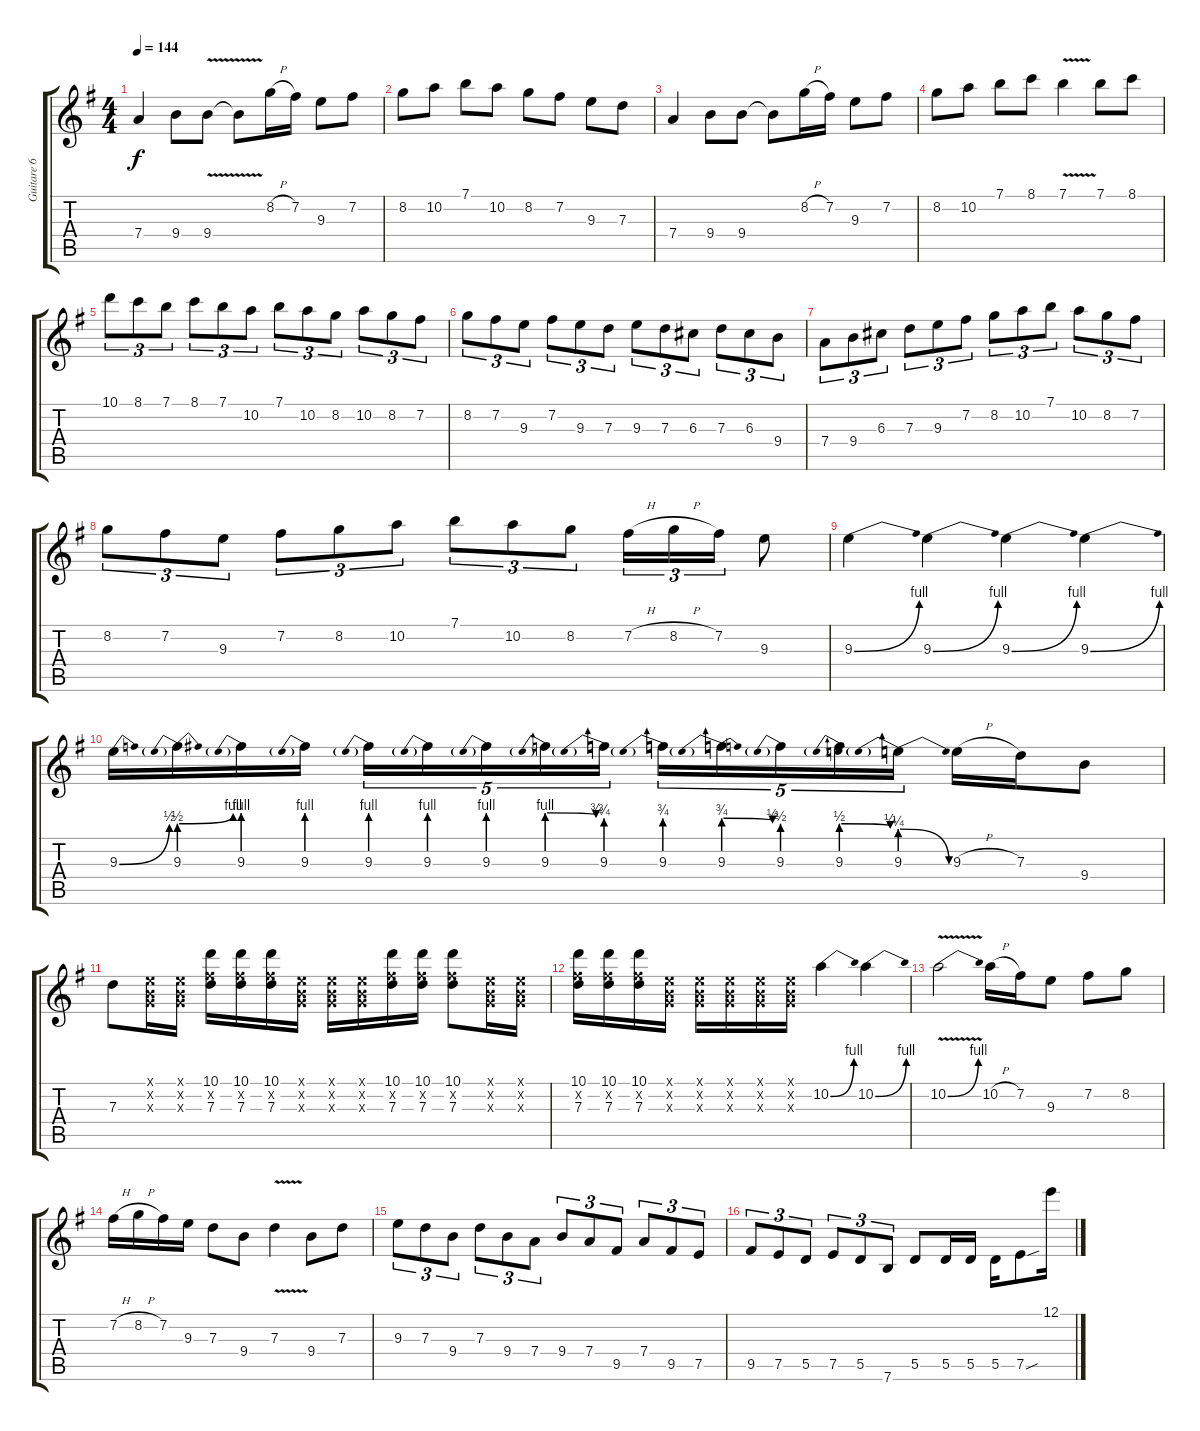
\track ("Guitare 6 " "Guitare 6 ") {instrument distortionguitar}
\staff {score tabs}
\tuning (E4 B3 G3 D3 A2 E2) {hide}
\ts (4 4)
\tempo 144
\clef g2
\ks g
7.4.4{dy f} 9.4.8 9.4{v}.8 9.4{t}.8 8.2{h}.16 7.2.16 9.3.8 7.2.8 |
8.2.8 10.2.8 7.1.8 10.2.8 8.2.8 7.2.8 9.3.8 7.3.8 |
7.4.4 9.4.8 9.4.8 9.4{t}.8 8.2{h}.16 7.2.16 9.3.8 7.2.8 |
8.2.8 10.2.8 7.1.8 8.1.8 7.1{v}.4 7.1.8 8.1.8 |
10.1.8{tu (3 2)} 8.1.8{tu (3 2)} 7.1.8{tu (3 2)} 8.1.8{tu (3 2)} 7.1.8{tu (3 2)} 10.2.8{tu (3 2)} 7.1.8{tu (3 2)} 10.2.8{tu (3 2)} 8.2.8{tu (3 2)} 10.2.8{tu (3 2)} 8.2.8{tu (3 2)} 7.2.8{tu (3 2)} |
8.2.8{tu (3 2)} 7.2.8{tu (3 2)} 9.3.8{tu (3 2)} 7.2.8{tu (3 2)} 9.3.8{tu (3 2)} 7.3.8{tu (3 2)} 9.3.8{tu (3 2)} 7.3.8{tu (3 2)} 6.3.8{tu (3 2)} 7.3.8{tu (3 2)} 6.3.8{tu (3 2)} 9.4.8{tu (3 2)} |
7.4.8{tu (3 2)} 9.4.8{tu (3 2)} 6.3.8{tu (3 2)} 7.3.8{tu (3 2)} 9.3.8{tu (3 2)} 7.2.8{tu (3 2)} 8.2.8{tu (3 2)} 10.2.8{tu (3 2)} 7.1.8{tu (3 2)} 10.2.8{tu (3 2)} 8.2.8{tu (3 2)} 7.2.8{tu (3 2)} |
8.2.8{tu (3 2)} 7.2.8{tu (3 2)} 9.3.8{tu (3 2)} 7.2.8{tu (3 2)} 8.2.8{tu (3 2)} 10.2.8{tu (3 2)} 7.1.8{tu (3 2)} 10.2.8{tu (3 2)} 8.2.8{tu (3 2)} 7.2{h}.16{tu (3 2)} 8.2{h}.16{tu (3 2)} 7.2.16{tu (3 2)} 9.3.8 |
9.3{be (bend 0 0 60 4)}.4 9.3{be (bend 0 0 60 4)}.4 9.3{be (bend 0 0 60 4)}.4 9.3{be (bend 0 0 60 4)}.4 |
9.3{be (bend 0 0 60 2)}.16 9.3{be (prebendbend 0 2 60 4)}.16 9.3{be (prebend 0 4 60 4)}.16 9.3{be (prebend 0 4 60 4)}.16 9.3{be (prebend 0 4 60 4)}.16{tu (5 4)} 9.3{be (prebend 0 4 60 4)}.16{tu (5 4)} 9.3{be (prebend 0 4 60 4)}.16{tu (5 4)} 9.3{be (prebendrelease 0 4 60 3)}.16{tu (5 4)} 9.3{be (prebend 0 3 60 3)}.16{tu (5 4)} 9.3{be (prebend 0 3 60 3)}.16{tu (5 4)} 9.3{be (prebendrelease 0 3 60 2)}.16{tu (5 4)} 9.3{be (prebend 0 2 60 2)}.16{tu (5 4)} 9.3{be (prebendrelease 0 2 60 1)}.16{tu (5 4)} 9.3{be (prebendrelease 0 1 60 0)}.16{tu (5 4)} 9.3{h}.16 7.3.16 9.4.8 |
7.3.8 (0.1{x} 0.2{x} 0.3{x}).16 (0.1{x} 0.2{x} 0.3{x}).16 (10.1 7.2{x} 7.3).16 (10.1 7.2{x} 7.3).16 (10.1 7.2{x} 7.3).16 (0.1{x} 0.2{x} 0.3{x}).16 (0.1{x} 0.2{x} 0.3{x}).16 (0.1{x} 0.2{x} 0.3{x}).16 (10.1 7.2{x} 7.3).16 (10.1 7.2{x} 7.3).16 (10.1 7.2{x} 7.3).8 (0.1{x} 0.2{x} 0.3{x}).16 (0.1{x} 0.2{x} 0.3{x}).16 |
(10.1 7.2{x} 7.3).16 (10.1 7.2{x} 7.3).16 (10.1 7.2{x} 7.3).16 (0.1{x} 0.2{x} 0.3{x}).16 (0.1{x} 0.2{x} 0.3{x}).16 (0.1{x} 0.2{x} 0.3{x}).16 (0.1{x} 0.2{x} 0.3{x}).16 (0.1{x} 0.2{x} 0.3{x}).16 10.2{be (bend 0 0 60 4)}.4 10.2{be (bend 0 0 60 4)}.4 |
10.2{be (bend 0 0 60 4) v}.2 10.2{h}.16 7.2.16 9.3.8 7.2.8 8.2.8 |
7.2{h}.16 8.2{h}.16 7.2.16 9.3.16 7.3.8 9.4.8 7.3{v}.4 9.4.8 7.3.8 |
9.3.8{tu (3 2)} 7.3.8{tu (3 2)} 9.4.8{tu (3 2)} 7.3.8{tu (3 2)} 9.4.8{tu (3 2)} 7.4.8{tu (3 2)} 9.4.8{tu (3 2)} 7.4.8{tu (3 2)} 9.5.8{tu (3 2)} 7.4.8{tu (3 2)} 9.5.8{tu (3 2)} 7.5.8{tu (3 2)} |
9.5.8{tu (3 2)} 7.5.8{tu (3 2)} 5.5.8{tu (3 2)} 7.5.8{tu (3 2)} 5.5.8{tu (3 2)} 7.6.8{tu (3 2)} 5.5.8 5.5.16 5.5.16 5.5.16 7.5{sou}.8 12.1.16
